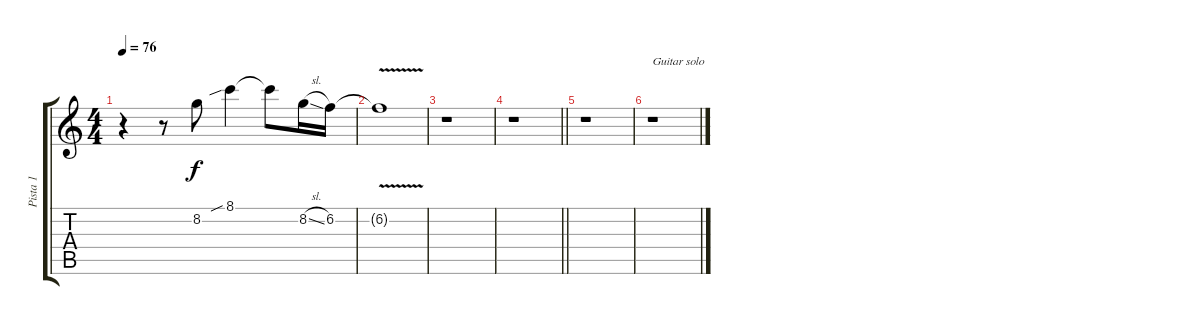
\track ("Pista 1" "Pista 1") {instrument overdrivenguitar}
\staff {score tabs}
\tuning (E4 B3 G3 D3 A2 E2) {hide}
\ts (4 4)
\tempo 76
\clef g2
\ks c
r.4{dy f} r.8 8.2.8 8.1{sib}.4 8.1{t}.8 8.2{sl}.16 6.2.16 |
6.2{v t}.1 |
r.1 |
\barLineRight lightlight
r.1 |
r.1 |
r.1{txt "Guitar solo"}
